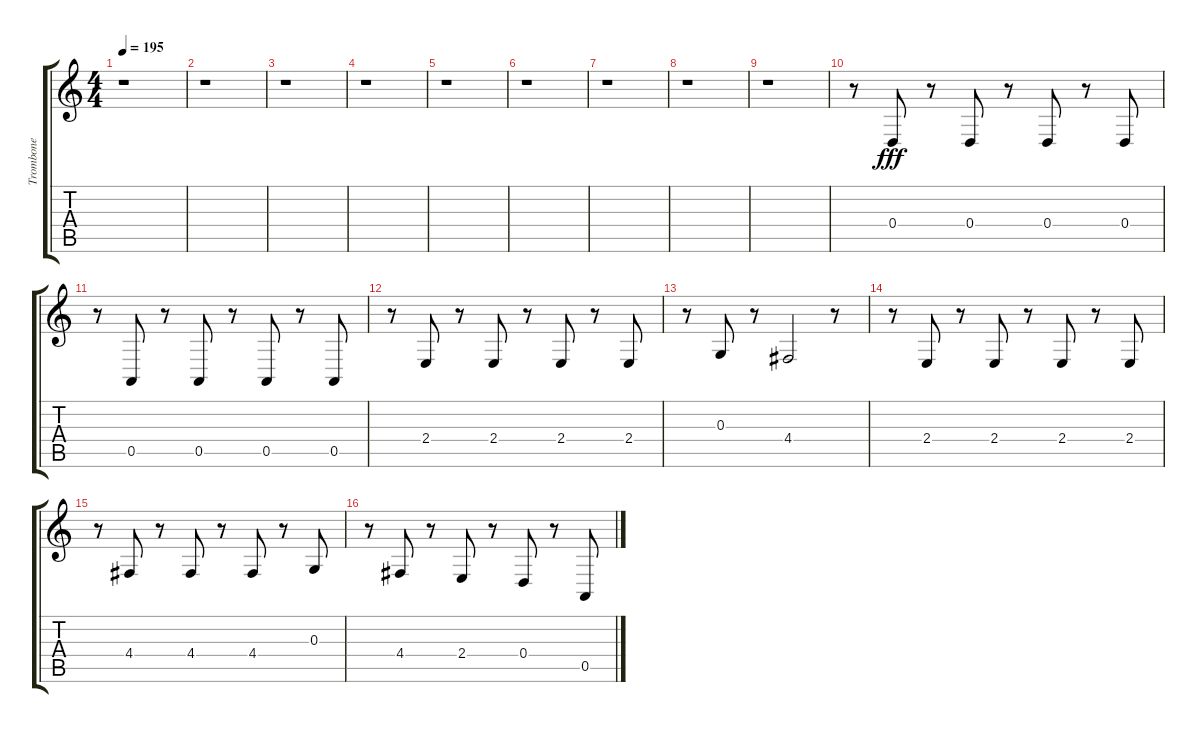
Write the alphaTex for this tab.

\track ("Trombone" "Trombone") {instrument trombone}
\staff {score tabs}
\tuning (E4 B3 G3 D3 A2 E2) {hide}
\ts (4 4)
\tempo 195
\clef g2
\ks c
r.1{dy f} |
r.1 |
r.1 |
r.1 |
r.1 |
r.1 |
r.1 |
r.1 |
r.1 |
r.8 0.4.8{dy fff} r.8 0.4.8 r.8 0.4.8 r.8 0.4.8 |
r.8 0.5.8 r.8 0.5.8 r.8 0.5.8 r.8 0.5.8 |
r.8 2.4.8 r.8 2.4.8 r.8 2.4.8 r.8 2.4.8 |
r.8 0.3.8 r.8 4.4.2 r.8 |
r.8 2.4.8 r.8 2.4.8 r.8 2.4.8 r.8 2.4.8 |
r.8 4.4.8 r.8 4.4.8 r.8 4.4.8 r.8 0.3.8 |
r.8 4.4.8 r.8 2.4.8 r.8 0.4.8 r.8 0.5.8
